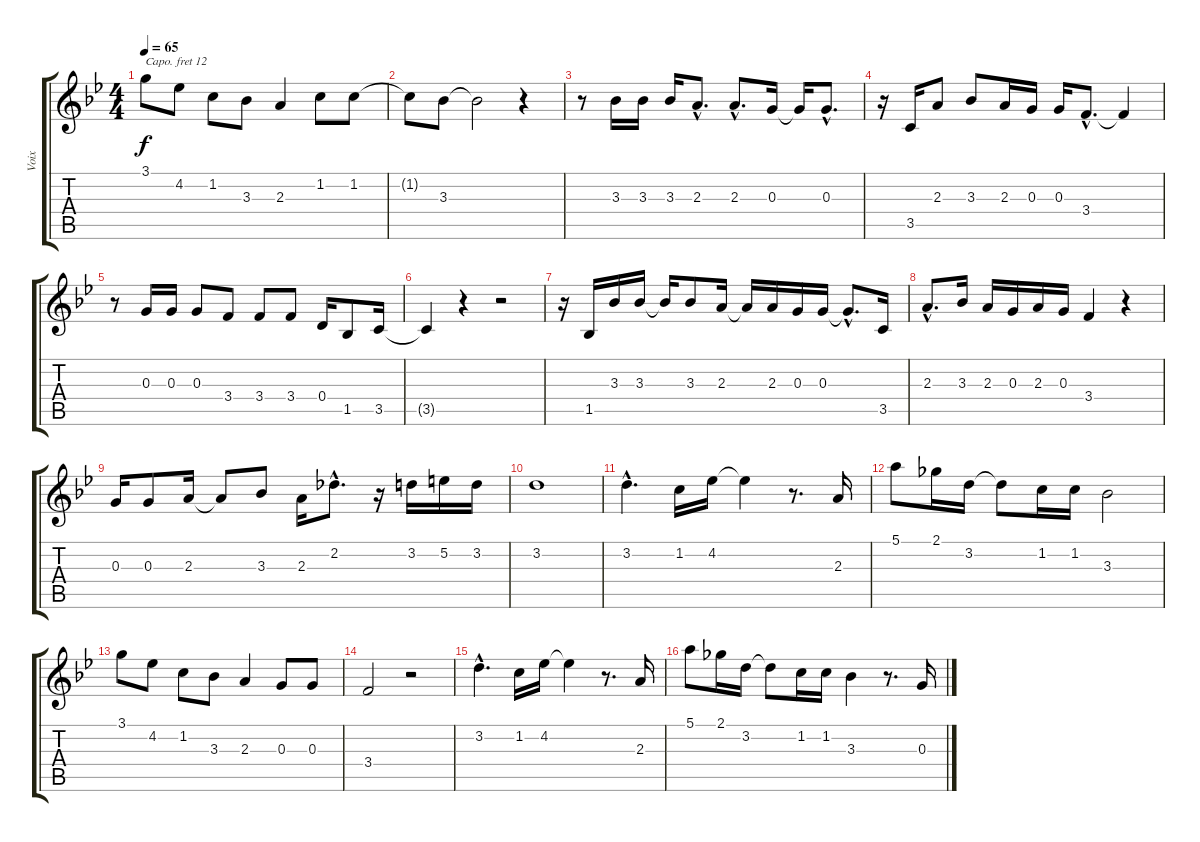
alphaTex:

\track ("Voix" "Voix") {instrument oboe}
\staff {score tabs}
\capo 12
\tuning (E4 B3 G3 D3 A2 E2) {hide}
\ts (4 4)
\tempo 65
\clef g2
\ks bb
3.1.8{dy f} 4.2.8 1.2.8 3.3.8 2.3.4 1.2.8 1.2.8 |
1.2{t}.8 3.3.8 3.3{t}.2 r.4 |
r.8 3.3.16 3.3.16 3.3.16 2.3{hac}.8{d} 2.3{hac}.8{d} 0.3.16 0.3{t}.16 0.3{hac}.8{d} |
r.16 3.5.16 2.3.8 3.3.8 2.3.16 0.3.16 0.3.16 3.4{hac}.8{d} 3.4{t}.4 |
r.8 0.3.16 0.3.16 0.3.8 3.4.8 3.4.8 3.4.8 0.4.16 1.5.8 3.5.16 |
3.5{t}.4 r.4 r.2 |
r.16 1.5.16 3.3.16 3.3.16 3.3{t}.16 3.3.8 2.3.16 2.3{t}.16 2.3.16 0.3.16 0.3.16 0.3{hac t}.8{d} 3.5.16 |
2.3{hac}.8{d} 3.3.16 2.3.16 0.3.16 2.3.16 0.3.16 3.4.4 r.4 |
0.3.16 0.3.8 2.3.16 2.3{t}.8 3.3.8 2.3.16 2.2{hac}.8{d} r.16 3.2.16 5.2.16 3.2.16 |
3.2.1 |
3.2{hac}.4{d} 1.2.16 4.2.16 4.2{t}.4 r.8{d} 2.3.16 |
5.1.8 2.1.16 3.2.16 3.2{t}.8 1.2.16 1.2.16 3.3.2 |
3.1.8 4.2.8 1.2.8 3.3.8 2.3.4 0.3.8 0.3.8 |
3.4.2 r.2 |
3.2{hac}.4{d} 1.2.16 4.2.16 4.2{t}.4 r.8{d} 2.3.16 |
5.1.8 2.1.16 3.2.16 3.2{t}.8 1.2.16 1.2.16 3.3.4 r.8{d} 0.3.16
